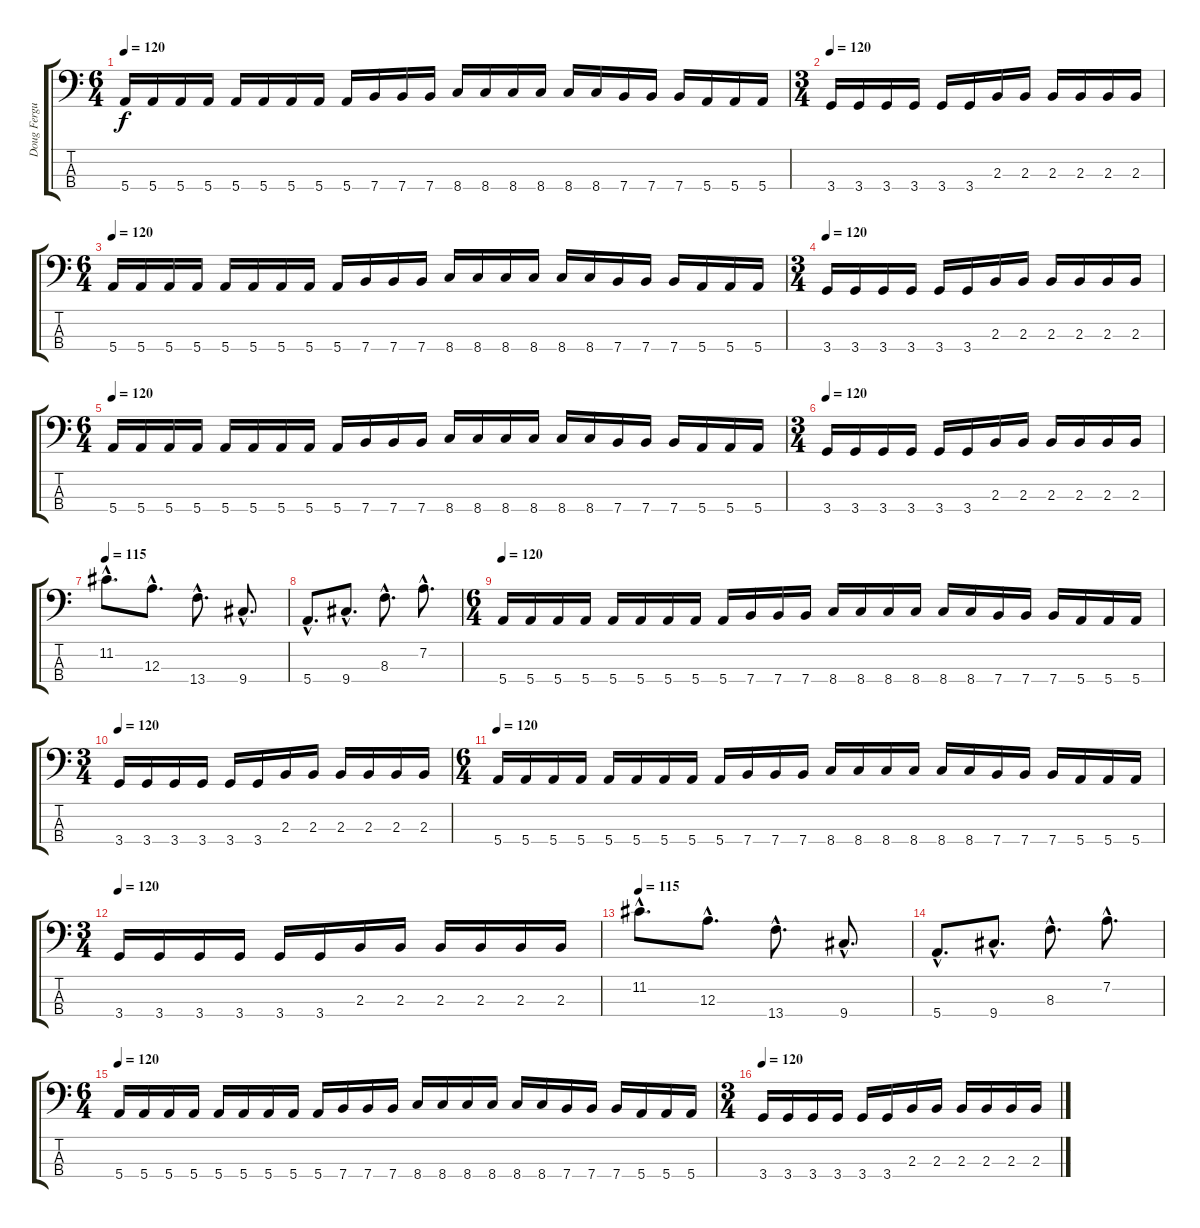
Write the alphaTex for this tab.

\track ("Doug Fergusson - Bass" "Doug Fergu") {instrument electricbassfinger}
\staff {score tabs}
\tuning (G2 D2 A1 E1) {hide}
\ts (6 4)
\tempo 120
\clef f4
\ks c
5.4.16{dy f} 5.4.16 5.4.16 5.4.16 5.4.16 5.4.16 5.4.16 5.4.16 5.4.16 7.4.16 7.4.16 7.4.16 8.4.16 8.4.16 8.4.16 8.4.16 8.4.16 8.4.16 7.4.16 7.4.16 7.4.16 5.4.16 5.4.16 5.4.16 |
\ts (3 4)
\tempo 120
3.4.16 3.4.16 3.4.16 3.4.16 3.4.16 3.4.16 2.3.16 2.3.16 2.3.16 2.3.16 2.3.16 2.3.16 |
\ts (6 4)
\tempo 120
5.4.16 5.4.16 5.4.16 5.4.16 5.4.16 5.4.16 5.4.16 5.4.16 5.4.16 7.4.16 7.4.16 7.4.16 8.4.16 8.4.16 8.4.16 8.4.16 8.4.16 8.4.16 7.4.16 7.4.16 7.4.16 5.4.16 5.4.16 5.4.16 |
\ts (3 4)
\tempo 120
3.4.16 3.4.16 3.4.16 3.4.16 3.4.16 3.4.16 2.3.16 2.3.16 2.3.16 2.3.16 2.3.16 2.3.16 |
\ts (6 4)
\tempo 120
5.4.16 5.4.16 5.4.16 5.4.16 5.4.16 5.4.16 5.4.16 5.4.16 5.4.16 7.4.16 7.4.16 7.4.16 8.4.16 8.4.16 8.4.16 8.4.16 8.4.16 8.4.16 7.4.16 7.4.16 7.4.16 5.4.16 5.4.16 5.4.16 |
\ts (3 4)
\tempo 120
3.4.16 3.4.16 3.4.16 3.4.16 3.4.16 3.4.16 2.3.16 2.3.16 2.3.16 2.3.16 2.3.16 2.3.16 |
\tempo 115
11.2{hac}.8{d} 12.3{hac}.8{d} 13.4{hac}.8{d} 9.4{hac}.8{d} |
5.4{hac}.8{d} 9.4{hac}.8{d} 8.3{hac}.8{d} 7.2{hac}.8{d} |
\ts (6 4)
\tempo 120
5.4.16 5.4.16 5.4.16 5.4.16 5.4.16 5.4.16 5.4.16 5.4.16 5.4.16 7.4.16 7.4.16 7.4.16 8.4.16 8.4.16 8.4.16 8.4.16 8.4.16 8.4.16 7.4.16 7.4.16 7.4.16 5.4.16 5.4.16 5.4.16 |
\ts (3 4)
\tempo 120
3.4.16 3.4.16 3.4.16 3.4.16 3.4.16 3.4.16 2.3.16 2.3.16 2.3.16 2.3.16 2.3.16 2.3.16 |
\ts (6 4)
\tempo 120
5.4.16 5.4.16 5.4.16 5.4.16 5.4.16 5.4.16 5.4.16 5.4.16 5.4.16 7.4.16 7.4.16 7.4.16 8.4.16 8.4.16 8.4.16 8.4.16 8.4.16 8.4.16 7.4.16 7.4.16 7.4.16 5.4.16 5.4.16 5.4.16 |
\ts (3 4)
\tempo 120
3.4.16 3.4.16 3.4.16 3.4.16 3.4.16 3.4.16 2.3.16 2.3.16 2.3.16 2.3.16 2.3.16 2.3.16 |
\tempo 115
11.2{hac}.8{d} 12.3{hac}.8{d} 13.4{hac}.8{d} 9.4{hac}.8{d} |
5.4{hac}.8{d} 9.4{hac}.8{d} 8.3{hac}.8{d} 7.2{hac}.8{d} |
\ts (6 4)
\tempo 120
5.4.16 5.4.16 5.4.16 5.4.16 5.4.16 5.4.16 5.4.16 5.4.16 5.4.16 7.4.16 7.4.16 7.4.16 8.4.16 8.4.16 8.4.16 8.4.16 8.4.16 8.4.16 7.4.16 7.4.16 7.4.16 5.4.16 5.4.16 5.4.16 |
\ts (3 4)
\tempo 120
3.4.16 3.4.16 3.4.16 3.4.16 3.4.16 3.4.16 2.3.16 2.3.16 2.3.16 2.3.16 2.3.16 2.3.16
